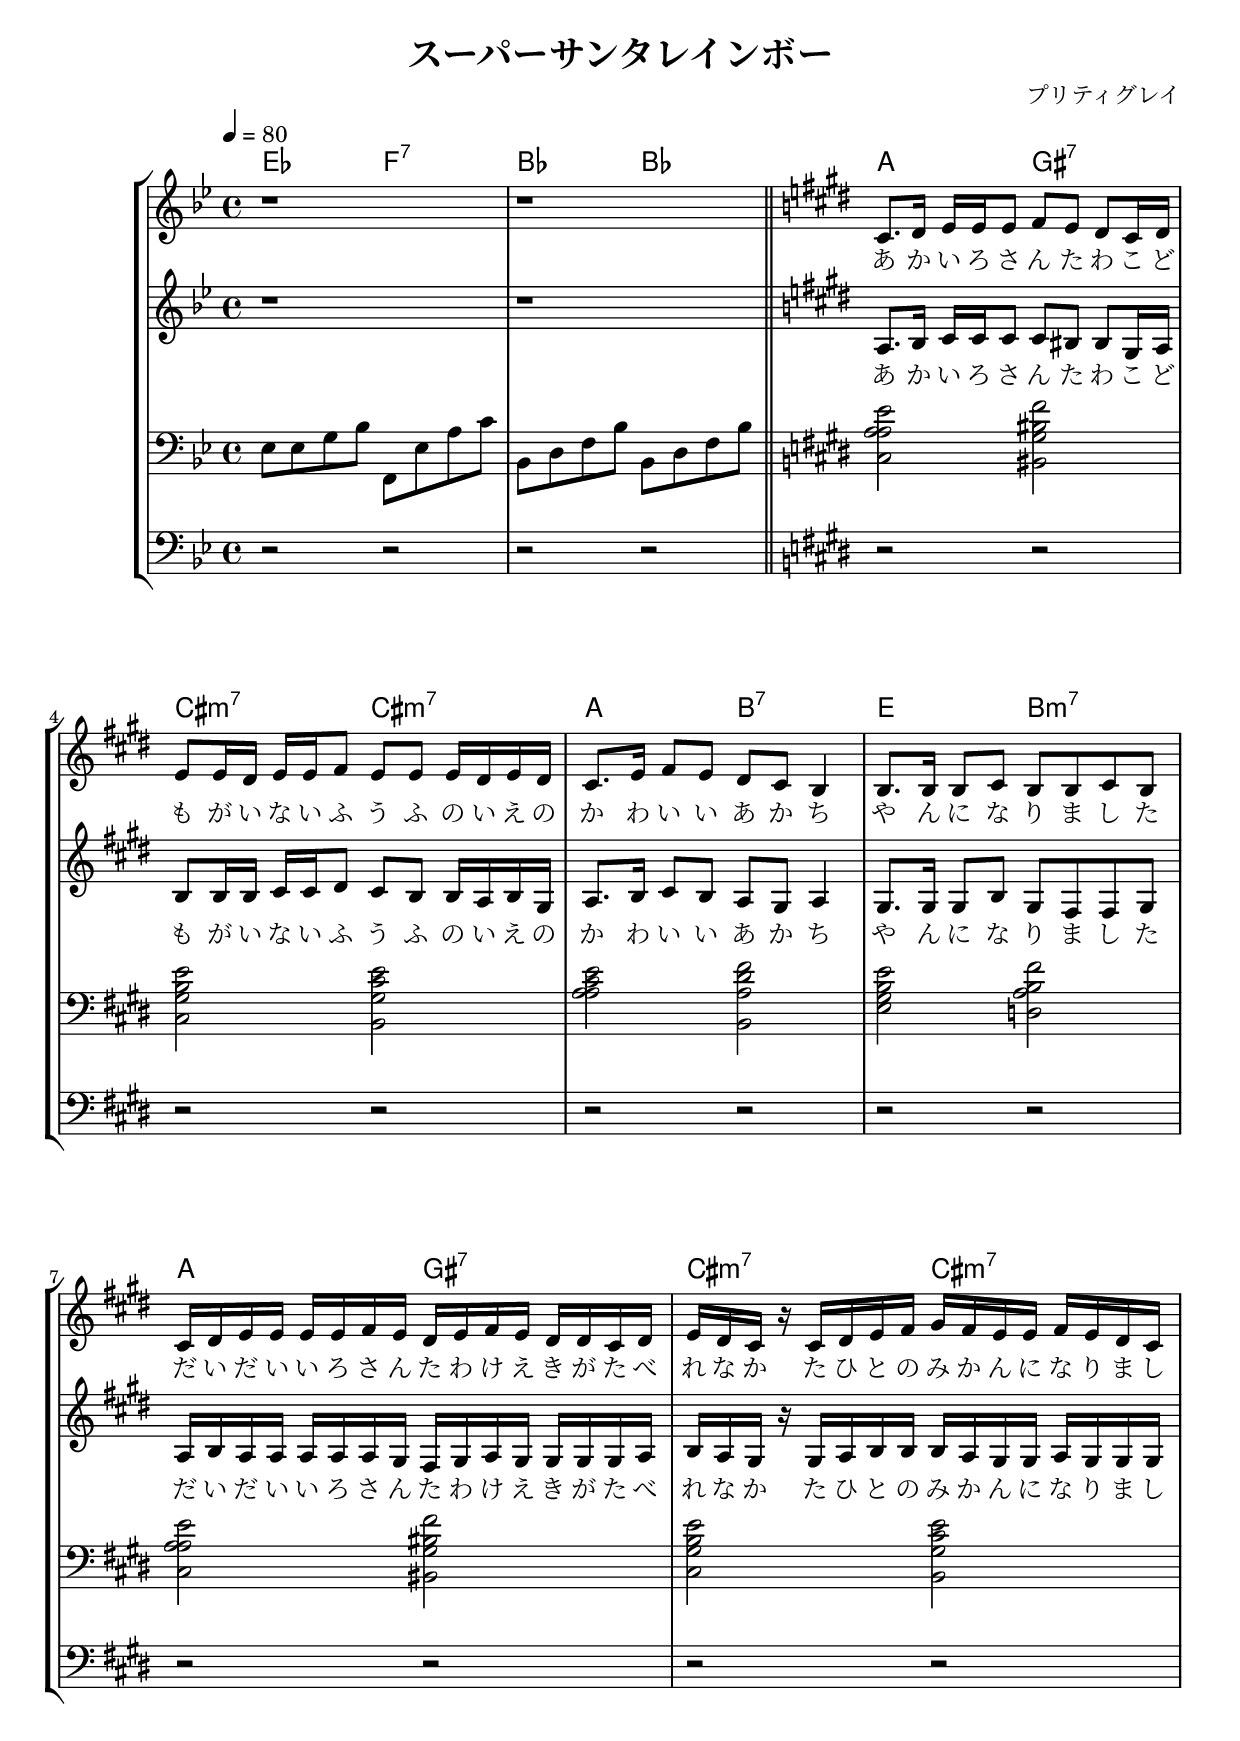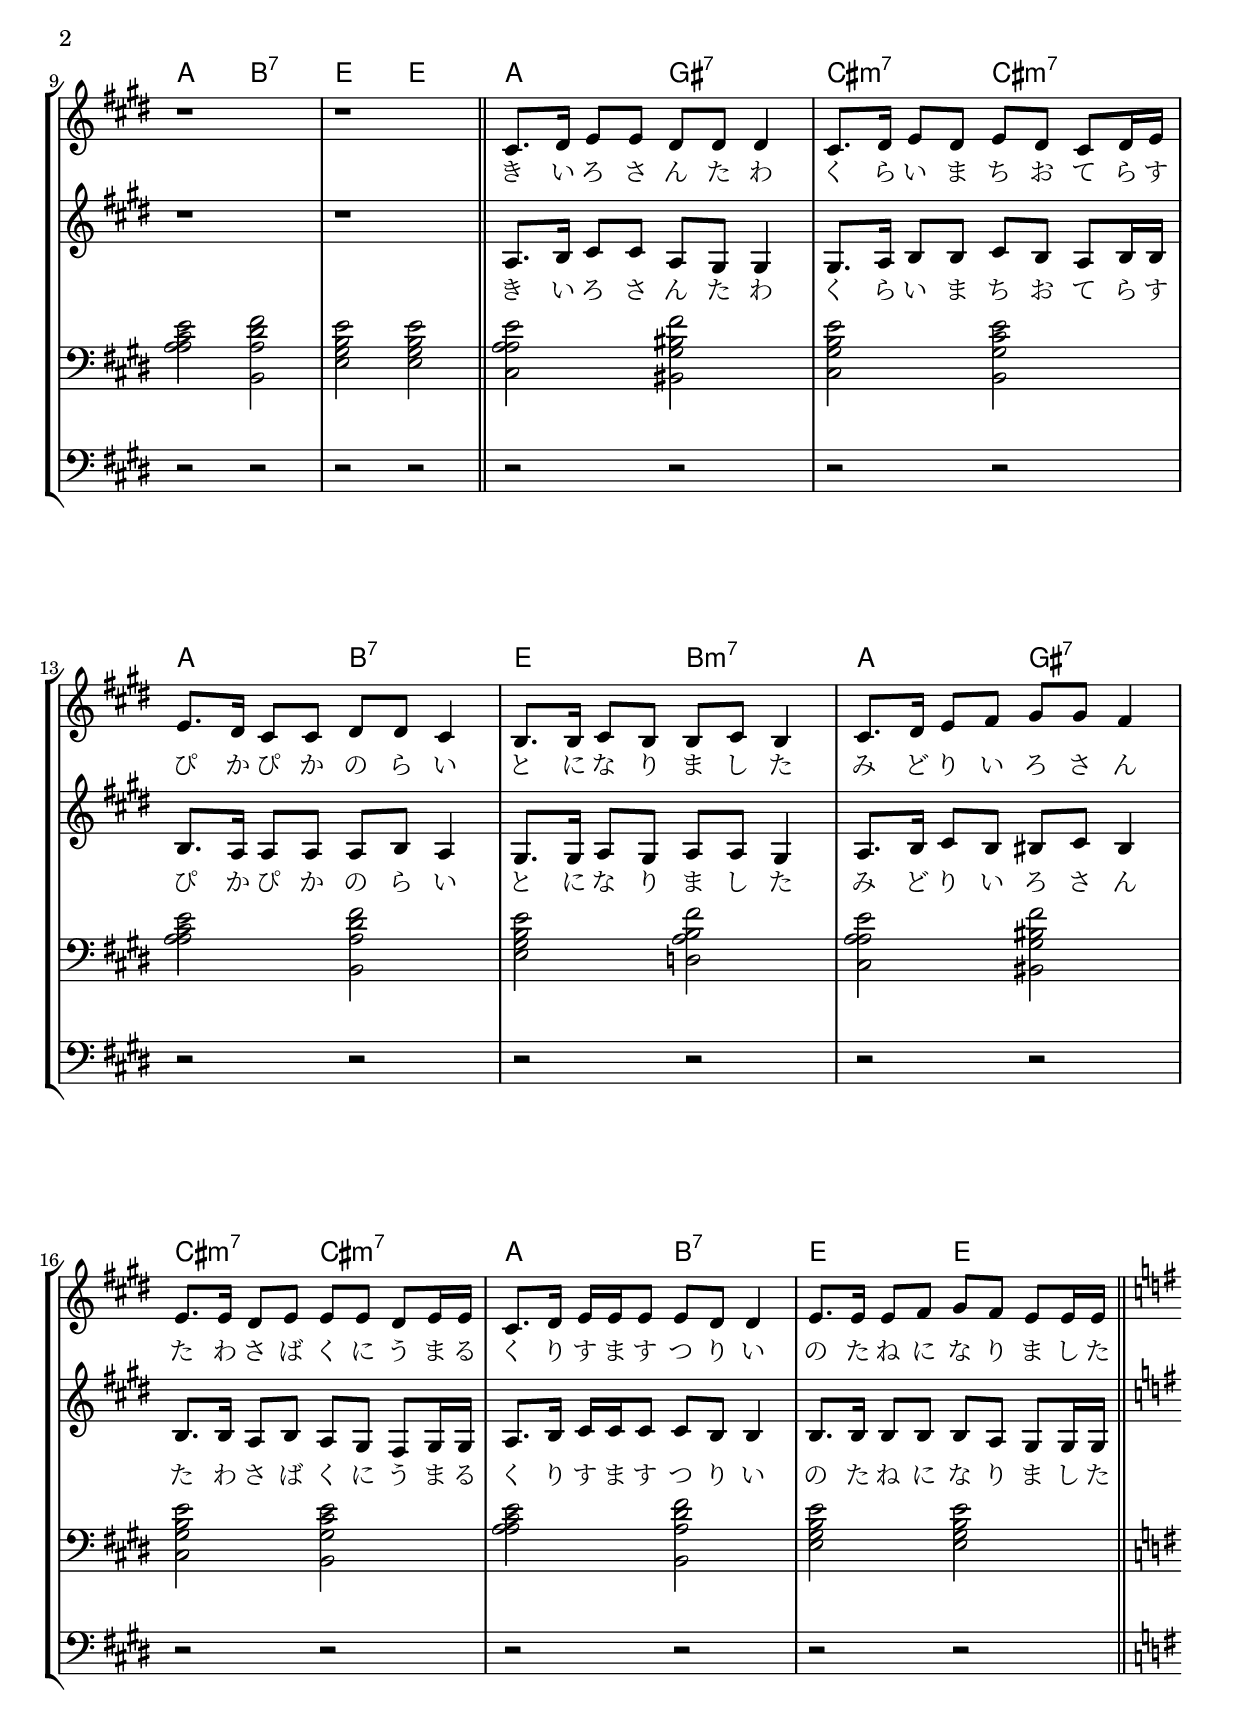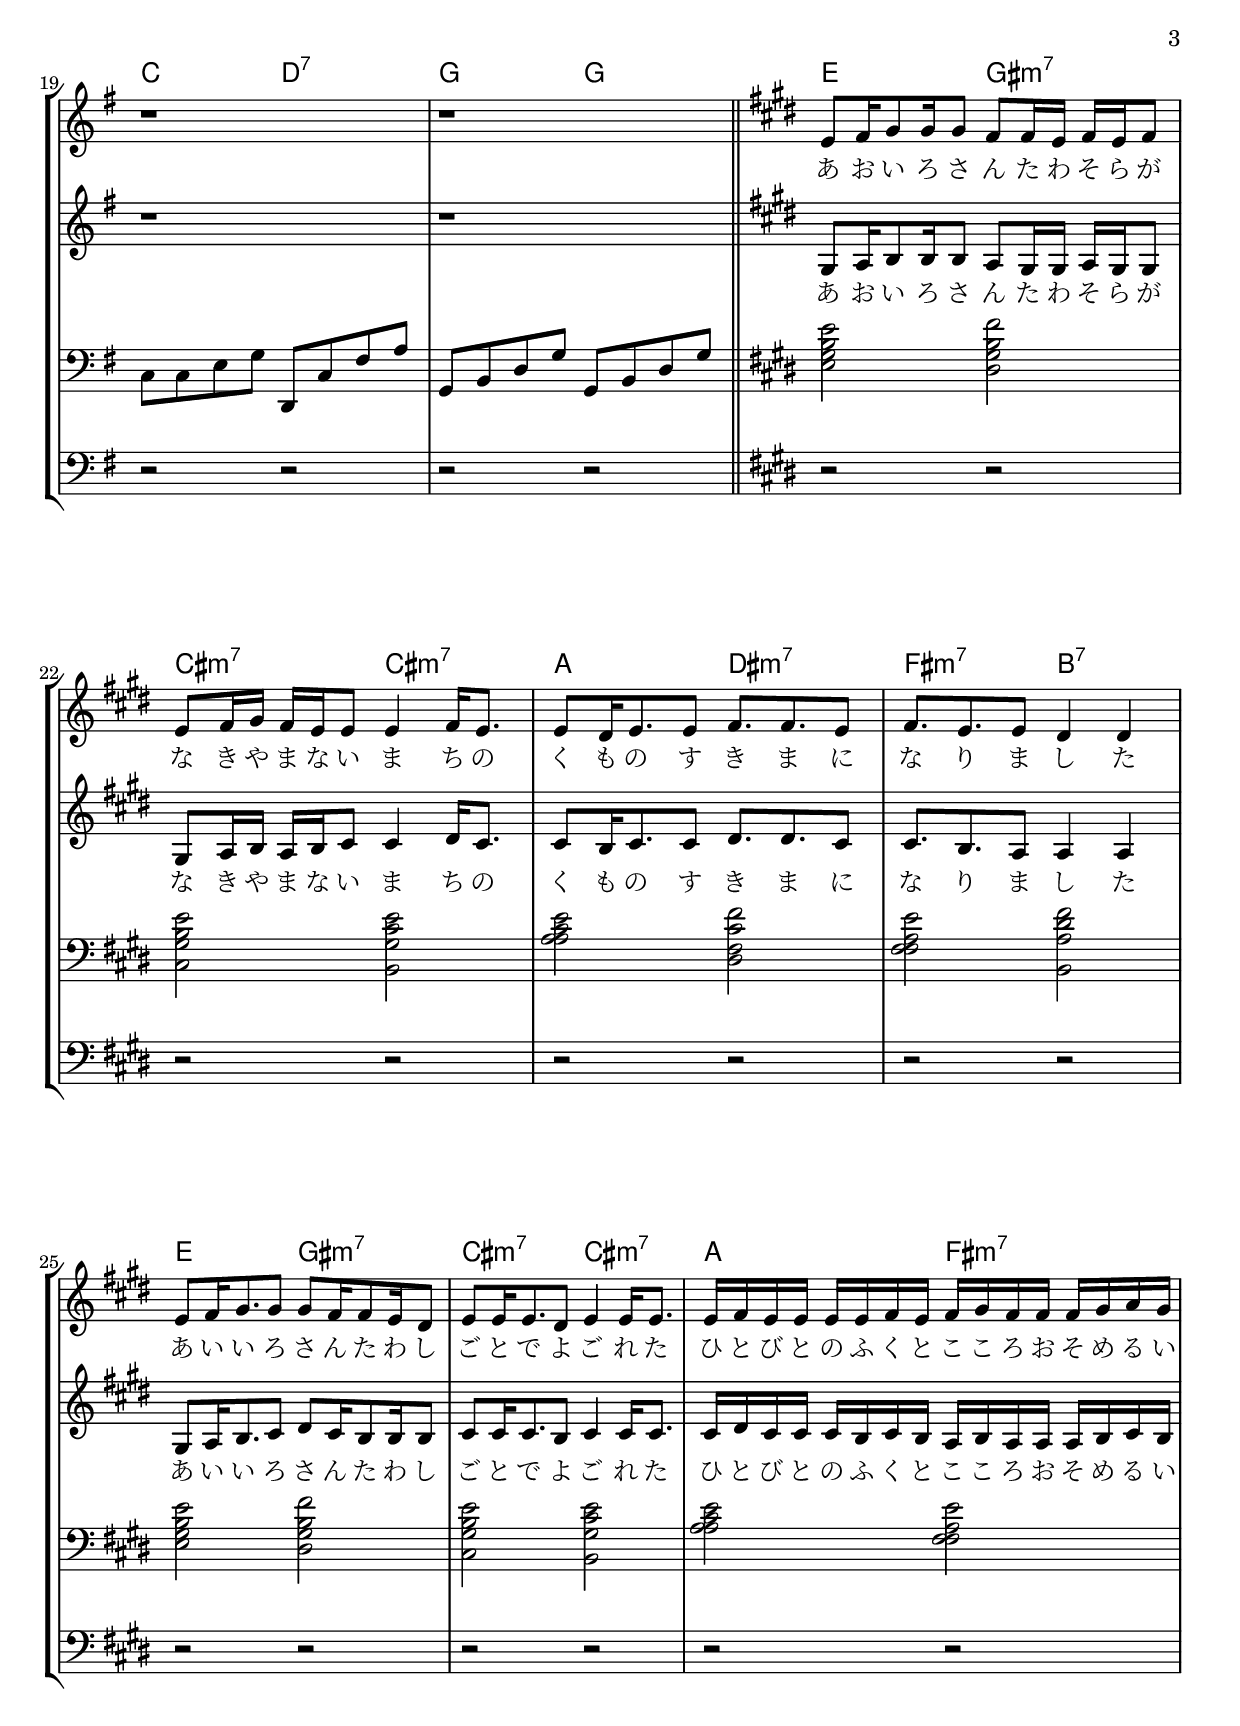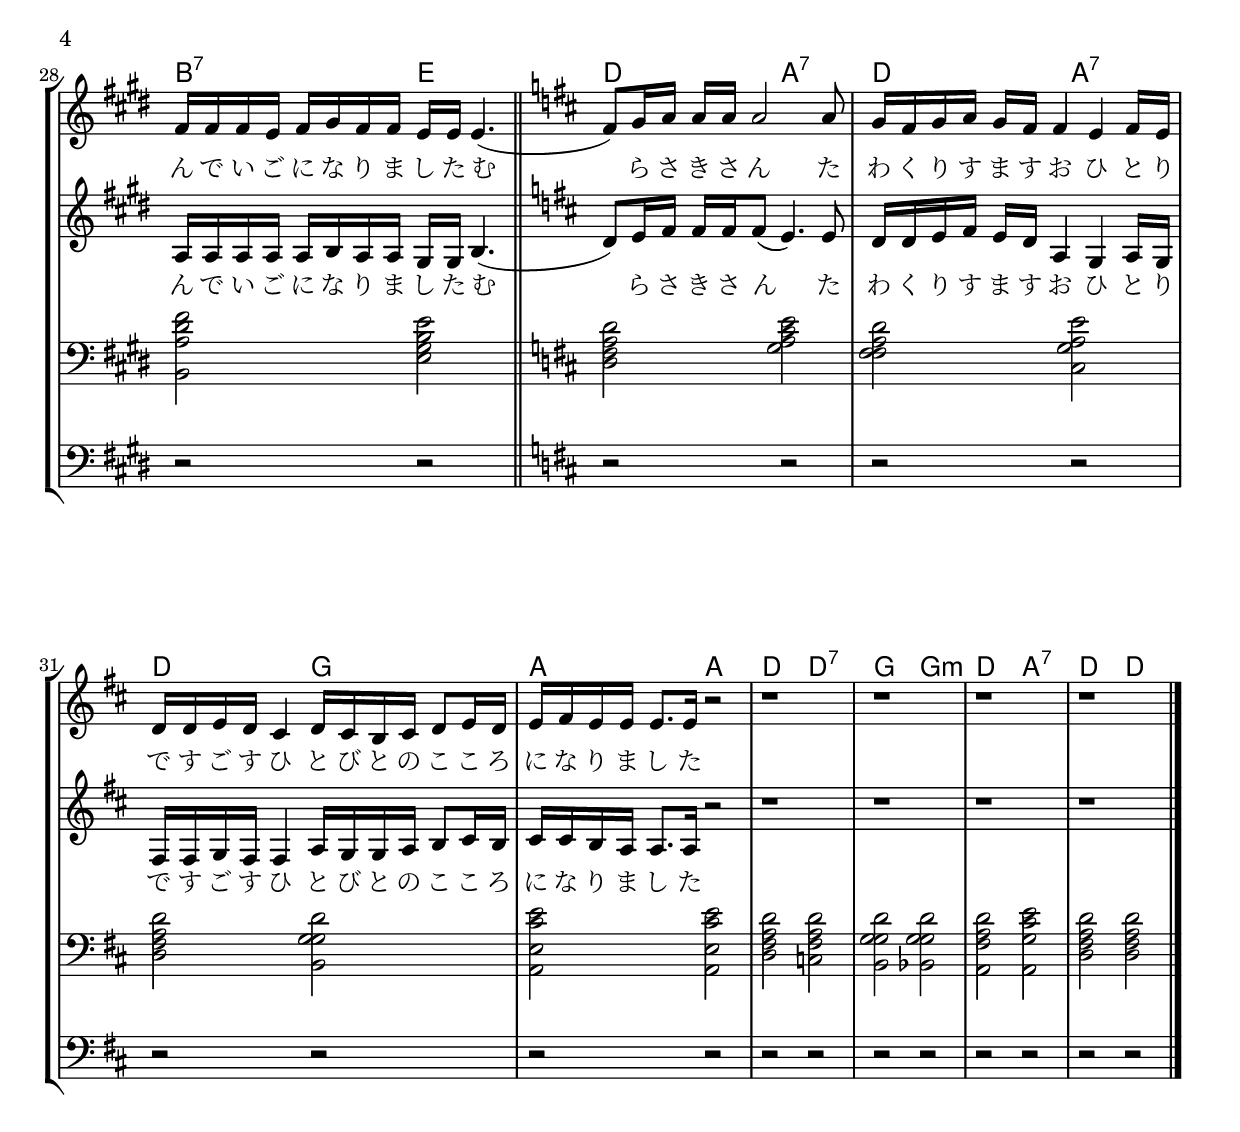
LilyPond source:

\version "2.12.1"

\header {
	title = \markup {スーパーサンタレインボー}
	composer = \markup \center-column {プリティグレイ}
}

harmony = \chordmode {
	es2 f:7 bes bes 

	a gis:7 cis:min7 cis:min7 a b:7 e b:min7 a gis:7 cis:min7 cis:min7 a b:7 e e 

	a gis:7 cis:min7 cis:min7 a b:7 e b:min7 a gis:7 cis:min7 cis:min7 a b:7 e e 

	c d:7 g g 

	e gis:min7 cis:min7 cis:min7 a dis:min7 fis:min7 b:7 e gis:min7 cis:min7 cis:min7 a fis:min7 b:7 e 

	d a:7 d a:7 d g a a d d:7 g g:m d a:7 d d 
}

melody = {
	\key bes \major
	\tempo 4 = 80
	r1 | r1   
	\set Staff.midiInstrument = #"fss0.42"
		\key e \major
cis'8.  dis'16  e'16  e'16  e'8  fis'8  e'8  dis'8  cis'16  dis'16 
	e'8  e'16  dis'16  e'16  e'16  fis'8  e'8  e'8  e'16  dis'16  e'16  dis'16 
	cis'8.  e'16  fis'8  e'8  dis'8  cis'8  b4 
	b8.  b16  b8  cis'8  b8  b8  cis'8  b8 
	cis'16  dis'16  e'16  e'16  e'16  e'16  fis'16  e'16  dis'16  e'16  fis'16  e'16  dis'16  dis'16  cis'16  dis'16 
	e'16  dis'16  cis'16  r16  cis'16  dis'16  e'16  fis'16  gis'16  fis'16  e'16  e'16  fis'16  e'16  dis'16  cis'16
	r1 r1 	\set Staff.midiInstrument = #"fss0.42"
	cis'8.  dis'16  e'8  e'8  dis'8  dis'8  dis'4 
	cis'8.  dis'16  e'8  dis'8  e'8  dis'8  cis'8  dis'16  e'16 
	e'8.  dis'16  cis'8  cis'8  dis'8  dis'8  cis'4 
	b8.  b16  cis'8  b8  b8  cis'8  b4 
	cis'8.  dis'16  e'8  fis'8  gis'8  gis'8  fis'4 
	e'8.  e'16  dis'8  e'8  e'8  e'8  dis'8  e'16  e'16 
	cis'8.  dis'16  e'16  e'16  e'8  e'8  dis'8  dis'4 
	e'8.  e'16  e'8  fis'8  gis'8  fis'8  e'8  e'16  e'16
	\key g \major
	r1 | r1   
	\set Staff.midiInstrument = #"fss0.42"
		\key e \major
e'8  fis'16  gis'8  gis'16  gis'8  fis'8  fis'16  e'16  fis'16  e'16  fis'8 
	e'8  fis'16  gis'16  fis'16  e'16  e'8  e'4  fis'16  e'8. 
	e'8  dis'16  e'8.  e'8  fis'8.  fis'8.  e'8 
	fis'8.  e'8.  e'8  dis'4  dis'4 
	e'8  fis'16  gis'8.  gis'8  gis'8  fis'16  fis'8  e'16  dis'8 
	e'8  e'16  e'8.  dis'8  e'4  e'16  e'8. 
	e'16  fis'16  e'16  e'16  e'16  e'16  fis'16  e'16  fis'16  gis'16  fis'16  fis'16  fis'16  gis'16  a'16  gis'16 
	fis'16  fis'16  fis'16  e'16  fis'16  gis'16  fis'16  fis'16  e'16  e'16  	\set Staff.midiInstrument = #"fss0.42"
	e'4. 
	(	\key d \major
fis'8)  g'16  a'16  a'16  a'16  a'2  a'8 
	g'16  fis'16  g'16  a'16  g'16  fis'16  fis'4  e'4  fis'16  e'16 
	d'16  d'16  e'16  d'16  cis'4  d'16  cis'16  b16  cis'16  d'8  e'16  d'16 
	e'16  fis'16  e'16  e'16  e'8.  e'16  	r2 r1 r1 r1 r1 	\bar "|."
}

words = \lyricmode {
	
	あ  か  い  ろ  さ  ん  た  わ  こ  ど  も  が  い  な  い  ふ  う  ふ  の  い  え  の  か  わ  い  い  あ  か  ち  や  ん  に  な  り  ま  し  た  だ  い  だ  い  い  ろ  さ  ん  た  わ  け  え  き  が  た  べ  れ  な  か  た  ひ  と  の  み  か  ん  に  な  り  ま  し  
	き  い  ろ  さ  ん  た  わ  く  ら  い  ま  ち  お  て  ら  す  ぴ  か  ぴ  か  の  ら  い  と  に  な  り  ま  し  た  み  ど  り  い  ろ  さ  ん  た  わ  さ  ば  く  に  う  ま  る  く  り  す  ま  す  つ  り  い  の  た  ね  に  な  り  ま  し  た  
	
	あ  お  い  ろ  さ  ん  た  わ  そ  ら  が  な  き  や  ま  な  い  ま  ち  の  く  も  の  す  き  ま  に  な  り  ま  し  た  あ  い  い  ろ  さ  ん  た  わ  し  ご  と  で  よ  ご  れ  た  ひ  と  び  と  の  ふ  く  と  こ  こ  ろ  お  そ  め  る  い  ん  で  い  ご  に  な  り  ま  し  た  
	む  ら  さ  き  さ  ん  た  わ  く  り  す  ま  す  お  ひ  と  り  で  す  ご  す  ひ  と  び  と  の  こ  こ  ろ  に  な  り  ま  し  た  
}

secondmelody = {
	\key bes \major
	\tempo 4 = 80
	r1 | r1   
	\set Staff.midiInstrument = #"fss0.42"
		\key e \major
a8.  b16  cis'16  cis'16  cis'8  cis'8  bis8  bis8  gis16  a16 
	b8  b16  b16  cis'16  cis'16  dis'8  cis'8  b8  b16  a16  b16  gis16 
	a8.  b16  cis'8  b8  a8  gis8  a4 
	gis8.  gis16  gis8  b8  gis8  fis8  fis8  gis8 
	a16  b16  a16  a16  a16  a16  a16  gis16  fis16  gis16  a16  gis16  gis16  gis16  gis16  a16 
	b16  a16  gis16  r16  gis16  a16  b16  b16  b16  a16  gis16  gis16  a16  gis16  gis16  gis16
	r1 r1 	\set Staff.midiInstrument = #"fss0.42"
	a8.  b16  cis'8  cis'8  a8  gis8  gis4 
	gis8.  a16  b8  b8  cis'8  b8  a8  b16  b16 
	b8.  a16  a8  a8  a8  b8  a4 
	gis8.  gis16  a8  gis8  a8  a8  gis4 
	a8.  b16  cis'8  b8  bis8  cis'8  bis4 
	b8.  b16  a8  b8  a8  gis8  fis8  gis16  gis16 
	a8.  b16  cis'16  cis'16  cis'8  cis'8  b8  b4 
	b8.  b16  b8  b8  b8  a8  gis8  gis16  gis16
	\key g \major
	r1 | r1   
	\set Staff.midiInstrument = #"fss0.42"
		\key e \major
gis8  a16  b8  b16  b8  a8  gis16  gis16  a16  gis16  gis8 
	gis8  a16  b16  a16  b16  cis'8  cis'4  dis'16  cis'8. 
	cis'8  b16  cis'8.  cis'8  dis'8.  dis'8.  cis'8 
	cis'8.  b8.  a8  a4  a4 
	gis8  a16  b8.  cis'8  dis'8  cis'16  b8  b16  b8 
	cis'8  cis'16  cis'8.  b8  cis'4  cis'16  cis'8. 
	cis'16  dis'16  cis'16  cis'16  cis'16  b16  cis'16  b16  a16  b16  a16  a16  a16  b16  cis'16  b16 
	a16  a16  a16  a16  a16  b16  a16  a16  gis16  gis16  	\set Staff.midiInstrument = #"fss0.42"
	b4. 
	(	\key d \major
d'8)  e'16  fis'16  fis'16  fis'16  fis'8  (e'4.)  e'8 
	d'16  d'16  e'16  fis'16  e'16  d'16  a4  g4  a16  g16 
	fis16  fis16  g16  fis16  fis4  a16  g16  g16  a16  b8  cis'16  b16 
	cis'16  cis'16  b16  a16  a8.  a16  	r2 r1 r1 r1 r1 	\bar "|."
}

secondwords = \lyricmode {
	
	あ  か  い  ろ  さ  ん  た  わ  こ  ど  も  が  い  な  い  ふ  う  ふ  の  い  え  の  か  わ  い  い  あ  か  ち  や  ん  に  な  り  ま  し  た  だ  い  だ  い  い  ろ  さ  ん  た  わ  け  え  き  が  た  べ  れ  な  か  た  ひ  と  の  み  か  ん  に  な  り  ま  し  
	き  い  ろ  さ  ん  た  わ  く  ら  い  ま  ち  お  て  ら  す  ぴ  か  ぴ  か  の  ら  い  と  に  な  り  ま  し  た  み  ど  り  い  ろ  さ  ん  た  わ  さ  ば  く  に  う  ま  る  く  り  す  ま  す  つ  り  い  の  た  ね  に  な  り  ま  し  た  
	
	あ  お  い  ろ  さ  ん  た  わ  そ  ら  が  な  き  や  ま  な  い  ま  ち  の  く  も  の  す  き  ま  に  な  り  ま  し  た  あ  い  い  ろ  さ  ん  た  わ  し  ご  と  で  よ  ご  れ  た  ひ  と  び  と  の  ふ  く  と  こ  こ  ろ  お  そ  め  る  い  ん  で  い  ご  に  な  り  ま  し  た  
	む  ら  さ  き  さ  ん  た  わ  く  り  す  ま  す  お  ひ  と  り  で  す  ご  す  ひ  と  び  と  の  こ  こ  ろ  に  な  り  ま  し  た  
}

tempochange = {
	\tempo 4 = 80
	r1 | r1 \bar "||"
	\tempo 4 = 80
	r1 | r1 | r1 | r1 | r1 | r1 | r1 | r1 \bar "||"
	\tempo 4 = 80
	r1 | r1 | r1 | r1 | r1 | r1 | r1 | r1 \bar "||"
	\tempo 4 = 80
	r1 | r1 \bar "||"
	\tempo 4 = 80
	r1 | r1 | r1 | r1 | r1 | r1 | r1 | r1 \bar "||"
	\tempo 4 = 80
	r1 | r1 | r1 | r1 | r1 | r1 | r1 | r1 \bar "|."
}

mainacc = {
	\clef bass
	\set Staff.midiInstrument = #"Church organ"
	\key bes \major
	\tempo 4 = 80
	es8 es8 g8 bes8
	f,8 es8 a8 c'8
	bes,8 d8 f8 bes8
	bes,8 d8 f8 bes8
	\bar "||"

	\set Staff.midiInstrument = #"Acoustic grand"
	\key e \major
	<cis a a e'>2
	<bis, gis bis fis'>2
	<cis gis b e'>2
	<b, gis cis' e'>2
	<a a cis' e'>2
	<b, a dis' fis'>2
	<e gis b e'>2
	<d a b fis'>2
	<cis a a e'>2
	<bis, gis bis fis'>2
	<cis gis b e'>2
	<b, gis cis' e'>2
	<a a cis' e'>2
	<b, a dis' fis'>2
	<e gis b e'>2
	<e gis b e'>2
	\bar "||"

	\set Staff.midiInstrument = #"Acoustic grand"
	<cis a a e'>2
	<bis, gis bis fis'>2
	<cis gis b e'>2
	<b, gis cis' e'>2
	<a a cis' e'>2
	<b, a dis' fis'>2
	<e gis b e'>2
	<d a b fis'>2
	<cis a a e'>2
	<bis, gis bis fis'>2
	<cis gis b e'>2
	<b, gis cis' e'>2
	<a a cis' e'>2
	<b, a dis' fis'>2
	<e gis b e'>2
	<e gis b e'>2
	\bar "||"

	\set Staff.midiInstrument = #"Church organ"
	\key g \major
	c8 c8 e8 g8
	d,8 c8 fis8 a8
	g,8 b,8 d8 g8
	g,8 b,8 d8 g8
	\bar "||"

	\set Staff.midiInstrument = #"Bright Acoustic"
	\key e \major
	<e gis b e'>2
	<dis gis b fis'>2
	<cis gis b e'>2
	<b, gis cis' e'>2
	<a a cis' e'>2
	<dis fis cis' fis'>2
	<fis fis a e'>2
	<b, a dis' fis'>2
	<e gis b e'>2
	<dis gis b fis'>2
	<cis gis b e'>2
	<b, gis cis' e'>2
	<a a cis' e'>2
	<fis fis a e'>2
	<b, a dis' fis'>2
	<e gis b e'>2
	\bar "||"

	\set Staff.midiInstrument = #"Church organ"
	\key d \major
	<d fis a d'>2
	<g a cis' e'>2
	<fis fis a d'>2
	<cis g a e'>2
	<d fis a d'>2
	<b, g g d'>2
	<a, e cis' e'>2
	<a, e cis' e'>2
	<d fis a d'>2
	<c fis a d'>2
	<b, g g d'>2
	<bes, g g d'>2
	<a, fis a d'>2
	<a, g cis' e'>2
	<d fis a d'>2
	<d fis a d'>2
	\bar "|."
}

subacc = {
	\clef bass
	\set Staff.midiInstrument = #"Acoustic grand"
	\key bes \major
	\tempo 4 = 80
	r2
	r2
	r2
	r2
	\bar "||"

	\set Staff.midiInstrument = #"Acoustic grand"
	\key e \major
	r2
	r2
	r2
	r2
	r2
	r2
	r2
	r2
	r2
	r2
	r2
	r2
	r2
	r2
	r2
	r2
	\bar "||"

	\set Staff.midiInstrument = #"Acoustic grand"
	r2
	r2
	r2
	r2
	r2
	r2
	r2
	r2
	r2
	r2
	r2
	r2
	r2
	r2
	r2
	r2
	\bar "||"

	\set Staff.midiInstrument = #"Acoustic grand"
	\key g \major
	r2
	r2
	r2
	r2
	\bar "||"

	\set Staff.midiInstrument = #"Acoustic grand"
	\key e \major
	r2
	r2
	r2
	r2
	r2
	r2
	r2
	r2
	r2
	r2
	r2
	r2
	r2
	r2
	r2
	r2
	\bar "||"

	\set Staff.midiInstrument = #"Acoustic grand"
	\key d \major
	r2
	r2
	r2
	r2
	r2
	r2
	r2
	r2
	r2
	r2
	r2
	r2
	r2
	r2
	r2
	r2
	\bar "|."
}

percA = {
	\drummode {
	r1 |r1 \bar "||"
	r1 |r1 |r1 |r1 |r1 |r1 |r1 |r1 \bar "||"
	r1 |r1 |r1 |r1 |r1 |r1 |r1 |r1 \bar "||"
	r1 |r1 \bar "||"
	r1 |r1 |r1 |r1 |r1 |r1 |r1 |r1 \bar "||"
	r1 |r1 |r1 |r1 |r1 |r1 |r1 |r1 \bar "|."
	}
}

percB = {
	\drummode {
	r1 |r1 \bar "||"
	r1 |r1 |r1 |r1 |r1 |r1 |r1 |r1 \bar "||"
	r1 |r1 |r1 |r1 |r1 |r1 |r1 |r1 \bar "||"
	r1 |r1 \bar "||"
	r1 |r1 |r1 |r1 |r1 |r1 |r1 |r1 \bar "||"
	r1 |r1 |r1 |r1 |r1 |r1 |r1 |r1 \bar "|."
	}
}

percC = {
	\drummode {
	r1 |r1 \bar "||"
	r1 |r1 |r1 |r1 |r1 |r1 |r1 |r1 \bar "||"
	r1 |r1 |r1 |r1 |r1 |r1 |r1 |r1 \bar "||"
	r1 |r1 \bar "||"
	r1 |r1 |r1 |r1 |r1 |r1 |r1 |r1 \bar "||"
	r1 |r1 |r1 |r1 |r1 |r1 |r1 |r1 \bar "|."
	}
}

percD = {
	\drummode {
	r1 |r1 \bar "||"
	r1 |r1 |r1 |r1 |r1 |r1 |r1 |r1 \bar "||"
	r1 |r1 |r1 |r1 |r1 |r1 |r1 |r1 \bar "||"
	r1 |r1 \bar "||"
	r1 |r1 |r1 |r1 |r1 |r1 |r1 |r1 \bar "||"
	r1 |r1 |r1 |r1 |r1 |r1 |r1 |r1 \bar "|."
	}
}

percE = {
	\drummode {
	r1 |r1 \bar "||"
	r1 |r1 |r1 |r1 |r1 |r1 |r1 |r1 \bar "||"
	r1 |r1 |r1 |r1 |r1 |r1 |r1 |r1 \bar "||"
	r1 |r1 \bar "||"
	r1 |r1 |r1 |r1 |r1 |r1 |r1 |r1 \bar "||"
	r1 |r1 |r1 |r1 |r1 |r1 |r1 |r1 \bar "|."
	}
}

\score {
	<<
		\new StaffGroup <<
			\new ChordNames {\harmony}
			\new Voice = "melody" {\melody}
			\new Lyrics \lyricsto "melody" \words
			\new Voice = "secondmelody" {\secondmelody}
			\new Lyrics \lyricsto "secondmelody" \secondwords
			\new Staff = "mainacc" {\mainacc}
			\new Staff = "subacc" {\subacc}
		>>
	>>
	\layout { }
}
